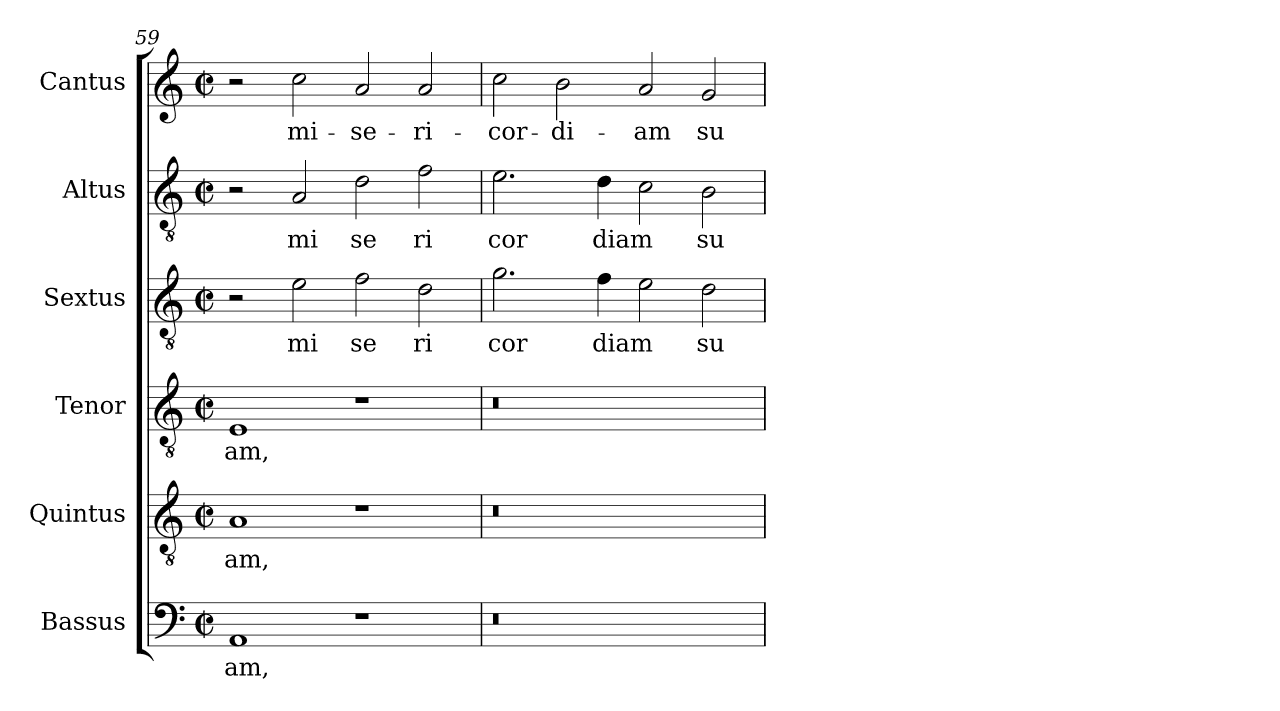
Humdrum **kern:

**kern	**text	**kern	**text	**kern	**text	**kern	**text	**kern	**text	**kern	**text
*part6	*part6	*part5	*part5	*part4	*part4	*part3	*part3	*part2	*part2	*part1	*part1
*staff6	*staff6	*staff5	*staff5	*staff4	*staff4	*staff3	*staff3	*staff2	*staff2	*staff1	*staff1
*I"Bassus	*	*I"Quintus	*	*I"Tenor	*	*I"Sextus	*	*I"Altus	*	*I"Cantus	*
*clefF4	*	*clefGv2	*	*clefGv2	*	*clefGv2	*	*clefGv2	*	*clefG2	*
*k[]	*	*k[]	*	*k[]	*	*k[]	*	*k[]	*	*k[]	*
*C:	*	*C:	*	*C:	*	*C:	*	*C:	*	*C:	*
*M2/2	*	*M2/2	*	*M2/2	*	*M2/2	*	*M2/2	*	*M2/2	*
*met(c|)	*	*met(c|)	*	*met(c|)	*	*met(c|)	*	*met(c|)	*	*met(c|)	*
=59	=59	=59	=59	=59	=59	=59	=59	=59	=59	=59	=59
!	!LO:LY:b	!	!LO:LY:b:cj	!	!LO:LY:b:cj	!	!	!	!	!	!
1AA	-am,	1A	am,	1E	-am,	2r	.	2r	.	2r	.
!	!	!	!	!	!	!	!LO:LY:b:cj	!	!LO:LY:b:cj	!	!LO:LY:b
.	.	.	.	.	.	2e\	mi	2A/	mi	2cc\	mi-
!	!	!	!	!	!	!	!LO:LY:b:cj	!	!LO:LY:b:cj	!	!LO:LY:b
1r	.	1r	.	1r	.	2f\	se	2d\	se	2a/	-se-
!	!	!	!	!	!	!	!LO:LY:b:cj	!	!LO:LY:b:cj	!	!LO:LY:b
.	.	.	.	.	.	2d\	ri	2f\	ri	2a/	-ri-
=60	=60	=60	=60	=60	=60	=60	=60	=60	=60	=60	=60
!	!	!	!	!	!	!	!LO:LY:b:cj	!	!LO:LY:b:cj	!	!LO:LY:b
0r	.	0r	.	0r	.	2.g\	cor	2.e\	cor	2cc\	-cor-
!	!	!	!	!	!	!	!	!	!	!	!LO:LY:b
.	.	.	.	.	.	.	.	.	.	2b\	-di-
!	!	!	!	!	!	!	!LO:LY:b:cj	!	!LO:LY:b:cj	!	!
.	.	.	.	.	.	4f\	diam	4d\	diam	.	.
!	!	!	!	!	!	!	!LO:LY:b:cj	!	!LO:LY:b:cj	!	!LO:LY:b
.	.	.	.	.	.	2e\	.	2c\	.	2a/	-am
!	!	!	!	!	!	!	!LO:LY:b:cj	!	!LO:LY:b:cj	!	!LO:LY:b
.	.	.	.	.	.	2d\	su	2B\	su	2g/	su-
=	=	=	=	=	=	=	=	=	=	=	=
*-	*-	*-	*-	*-	*-	*-	*-	*-	*-	*-	*-
